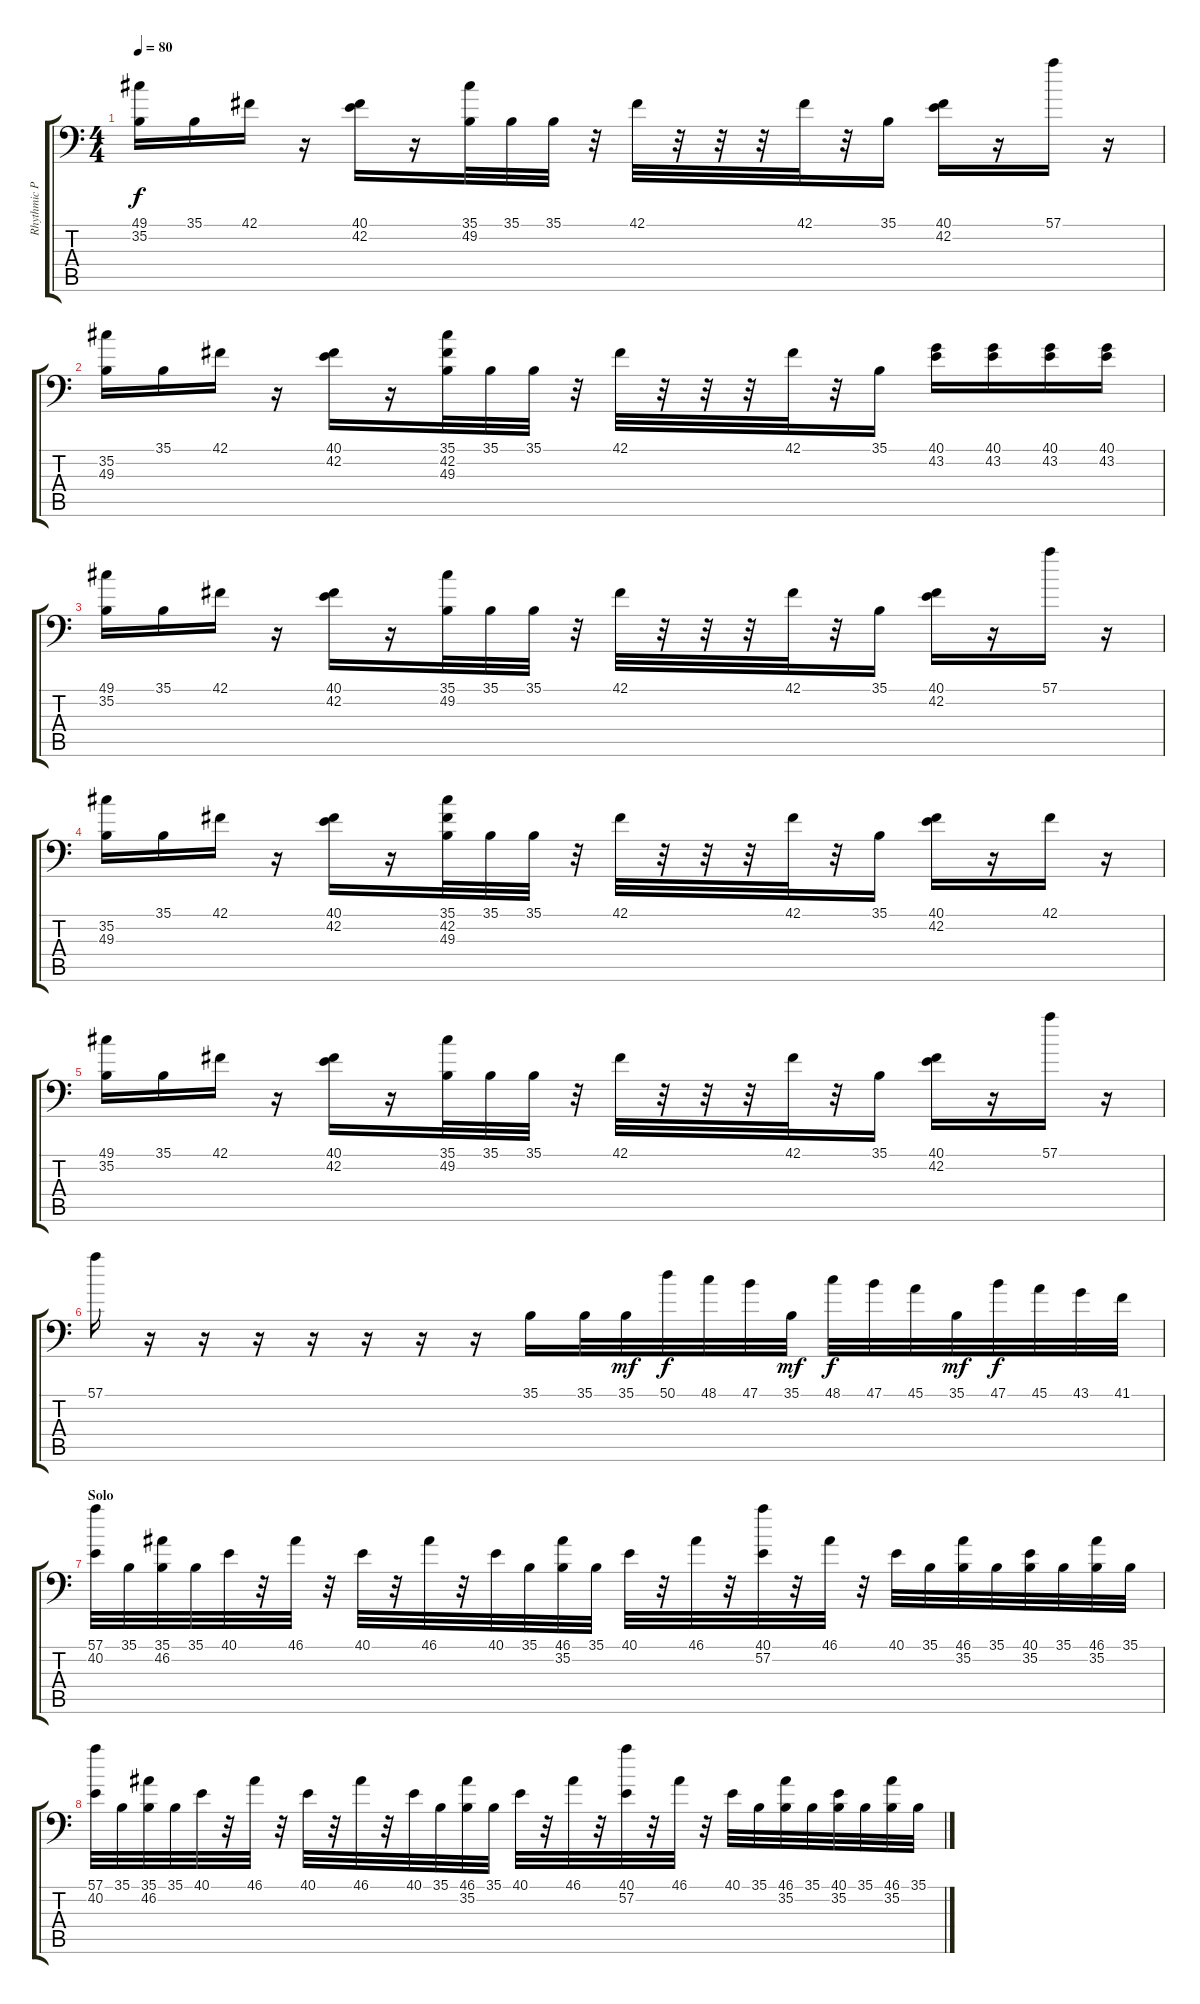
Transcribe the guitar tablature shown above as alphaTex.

\track ("Rhythmic Percussion" "Rhythmic P") {instrument acousticgrandpiano}
\staff {score tabs}
\tuning (C-1 C-1 C-1 C-1 C-1 C-1) {hide}
\ts (4 4)
\tempo 80
\clef f4
\ks c
(49.1 35.2).16{dy f} 35.1.16 42.1.16 r.16 (40.1 42.2).16 r.16 (35.1 49.2).32 35.1.32 35.1.32 r.32 42.1.32 r.32 r.32 r.32 42.1.32 r.32 35.1.16 (40.1 42.2).16 r.16 57.1.16 r.16 |
(35.2 49.3).16 35.1.16 42.1.16 r.16 (40.1 42.2).16 r.16 (35.1 42.2 49.3).32 35.1.32 35.1.32 r.32 42.1.32 r.32 r.32 r.32 42.1.32 r.32 35.1.16 (40.1 43.2).16 (40.1 43.2).16 (40.1 43.2).16 (40.1 43.2).16 |
(49.1 35.2).16 35.1.16 42.1.16 r.16 (40.1 42.2).16 r.16 (35.1 49.2).32 35.1.32 35.1.32 r.32 42.1.32 r.32 r.32 r.32 42.1.32 r.32 35.1.16 (40.1 42.2).16 r.16 57.1.16 r.16 |
(35.2 49.3).16 35.1.16 42.1.16 r.16 (40.1 42.2).16 r.16 (35.1 42.2 49.3).32 35.1.32 35.1.32 r.32 42.1.32 r.32 r.32 r.32 42.1.32 r.32 35.1.16 (40.1 42.2).16 r.16 42.1.16 r.16 |
(49.1 35.2).16 35.1.16 42.1.16 r.16 (40.1 42.2).16 r.16 (35.1 49.2).32 35.1.32 35.1.32 r.32 42.1.32 r.32 r.32 r.32 42.1.32 r.32 35.1.16 (40.1 42.2).16 r.16 57.1.16 r.16 |
57.1.16 r.16 r.16 r.16 r.16 r.16 r.16 r.16 35.1.16 35.1.32 35.1.32{dy mf} 50.1.32{dy f} 48.1.32 47.1.32 35.1.32{dy mf} 48.1.32{dy f} 47.1.32 45.1.32 35.1.32{dy mf} 47.1.32{dy f} 45.1.32 43.1.32 41.1.32 |
\section ("" "Solo")
(57.1 40.2).32 35.1.32 (35.1 46.2).32 35.1.32 40.1.32 r.32 46.1.32 r.32 40.1.32 r.32 46.1.32 r.32 40.1.32 35.1.32 (46.1 35.2).32 35.1.32 40.1.32 r.32 46.1.32 r.32 (40.1 57.2).32 r.32 46.1.32 r.32 40.1.32 35.1.32 (46.1 35.2).32 35.1.32 (40.1 35.2).32 35.1.32 (46.1 35.2).32 35.1.32 |
(57.1 40.2).32 35.1.32 (35.1 46.2).32 35.1.32 40.1.32 r.32 46.1.32 r.32 40.1.32 r.32 46.1.32 r.32 40.1.32 35.1.32 (46.1 35.2).32 35.1.32 40.1.32 r.32 46.1.32 r.32 (40.1 57.2).32 r.32 46.1.32 r.32 40.1.32 35.1.32 (46.1 35.2).32 35.1.32 (40.1 35.2).32 35.1.32 (46.1 35.2).32 35.1.32
